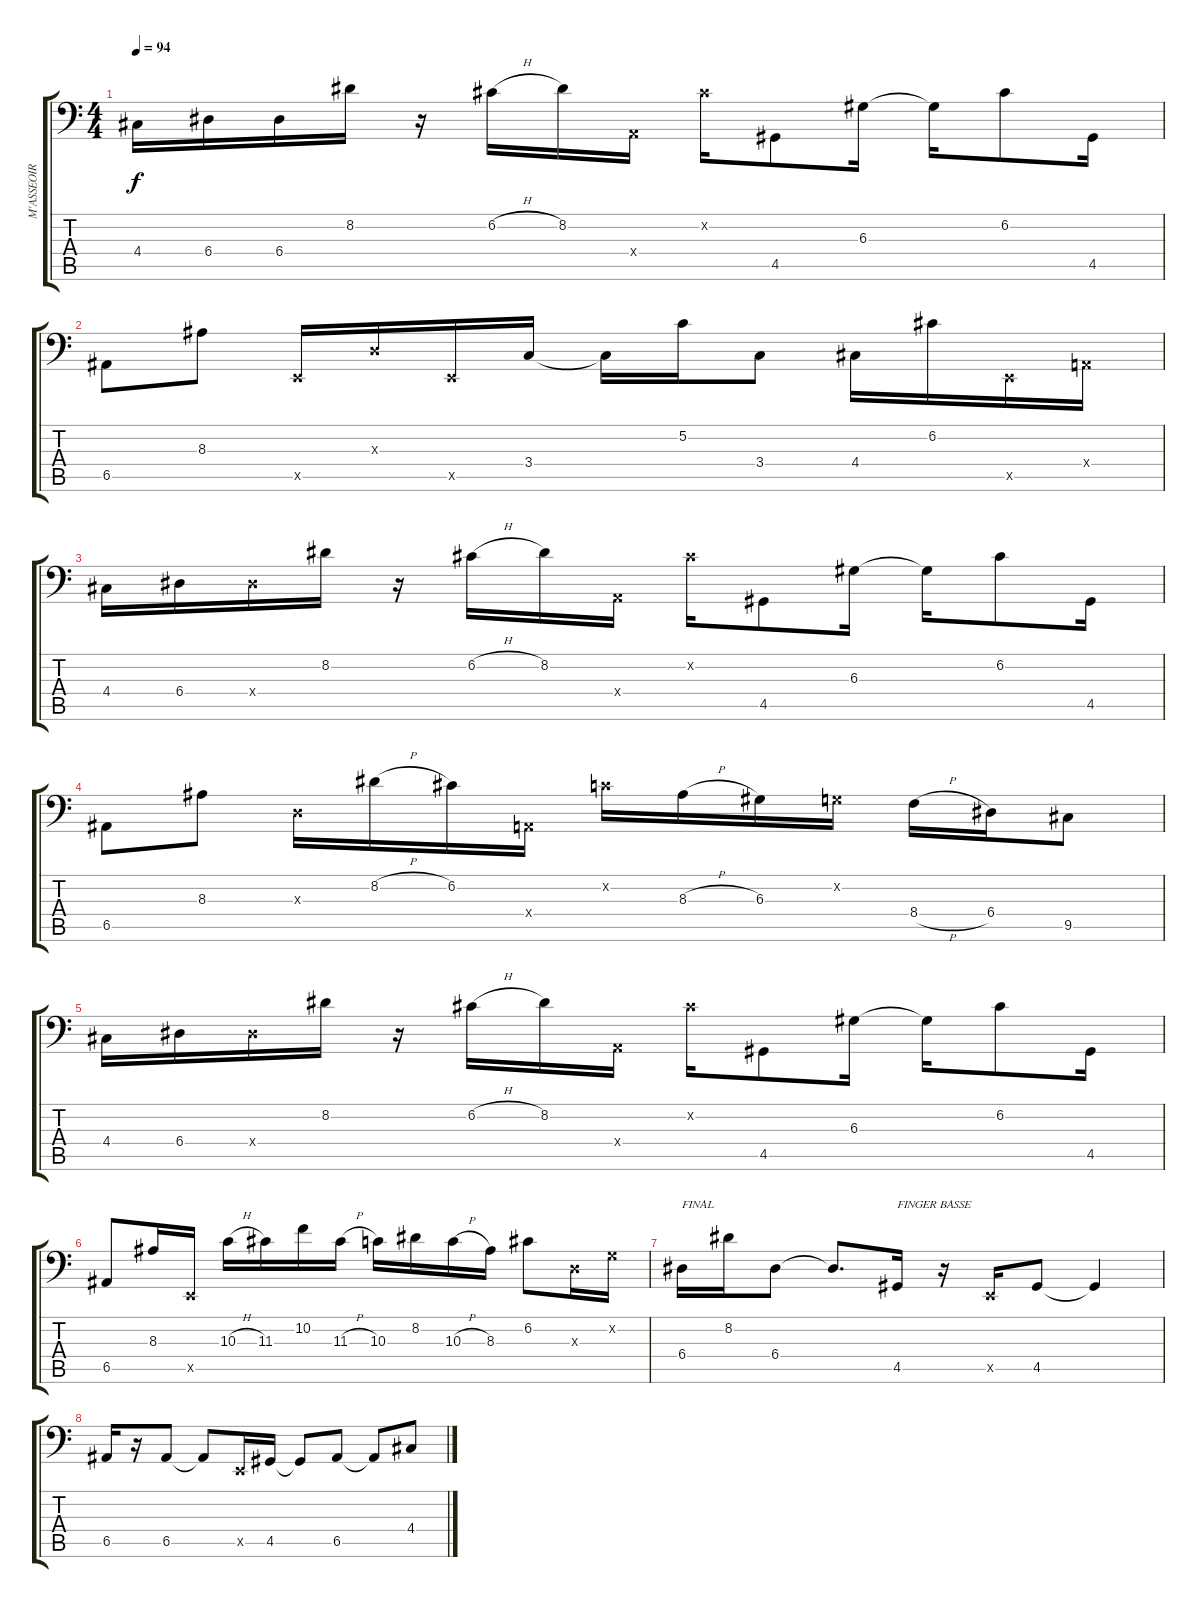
\track ("M'ASSEOIR (basse)" "M'ASSEOIR ") {instrument acousticbass}
\staff {score tabs}
\tuning (C3 G2 D2 A1 E1 B0) {hide}
\ts (4 4)
\tempo 94
\clef f4
\ks c
4.4.16{dy f} 6.4.16 6.4.16 8.2.16 r.16 6.2{h}.16 8.2.16 0.4{x}.16 6.2{x}.16 4.5.8 6.3.16 6.3{t}.16 6.2.8 4.5.16 |
6.5.8 8.3.8 0.5{x}.16 0.3{x}.16 0.5{x}.16 3.4.16 3.4{t}.16 5.2.16 3.4.8 4.4.16 6.2.16 0.5{x}.16 0.4{x}.16 |
4.4.16 6.4.16 6.4{x}.16 8.2.16 r.16 6.2{h}.16 8.2.16 0.4{x}.16 6.2{x}.16 4.5.8 6.3.16 6.3{t}.16 6.2.8 4.5.16 |
6.5.8 8.3.8 0.3{x}.16 8.2{h}.16 6.2.16 0.4{x}.16 5.2{x}.16 8.3{h}.16 6.3.16 0.2{x}.16 8.4{h}.16 6.4.16 9.5.8 |
4.4.16 6.4.16 6.4{x}.16 8.2.16 r.16 6.2{h}.16 8.2.16 0.4{x}.16 6.2{x}.16 4.5.8 6.3.16 6.3{t}.16 6.2.8 4.5.16 |
6.5.8 8.3.16 0.5{x}.16 10.3{h}.16 11.3.16 10.2.16 11.3{h}.16 10.3.16 8.2.16 10.3{h}.16 8.3.16 6.2.8 0.3{x}.16 0.2{x}.16 |
6.4.16{txt "FINAL"} 8.2.16 6.4.8 6.4{t}.8{d} 4.5.16{txt "FINGER BASSE" volume 14 instrument acousticbass} r.16 0.5{x}.16 4.5.8 4.5{t}.4 |
6.5.16 r.16 6.5.8 6.5{t}.8 0.5{x}.16 4.5.16 4.5{t}.8 6.5.8 6.5{t}.8 4.4.8
